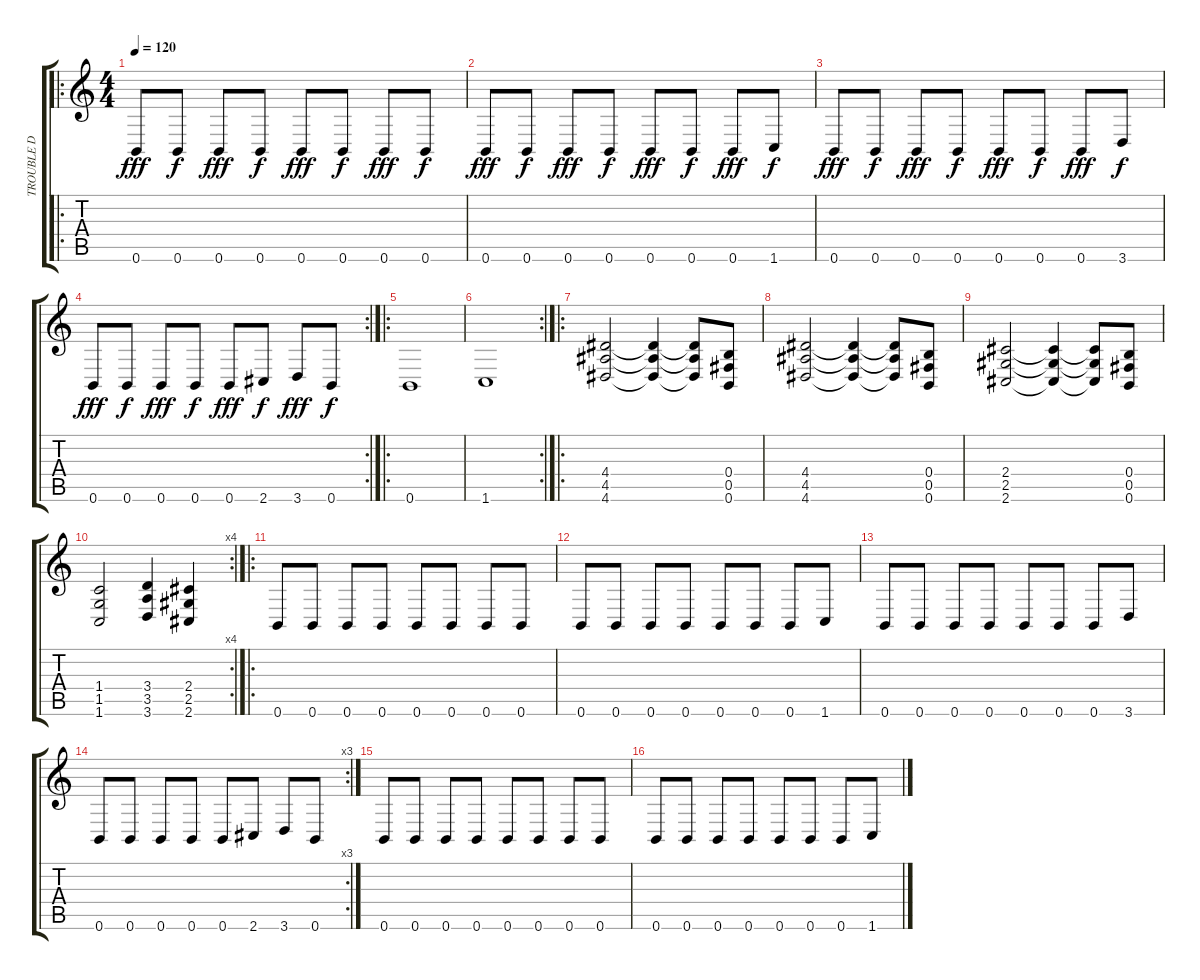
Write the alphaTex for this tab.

\track ("TROUBLE D" "TROUBLE D") {instrument electricbassfinger}
\staff {score tabs}
\tuning (Db4 Ab3 E3 B2 Gb2 B1) {hide}
\ro
\ts (4 4)
\tempo 120
\clef g2
\ks c
0.6.8{dy fff} 0.6.8{dy f} 0.6.8{dy fff} 0.6.8{dy f} 0.6.8{dy fff} 0.6.8{dy f} 0.6.8{dy fff} 0.6.8{dy f} |
0.6.8{dy fff} 0.6.8{dy f} 0.6.8{dy fff} 0.6.8{dy f} 0.6.8{dy fff} 0.6.8{dy f} 0.6.8{dy fff} 1.6.8{dy f} |
0.6.8{dy fff} 0.6.8{dy f} 0.6.8{dy fff} 0.6.8{dy f} 0.6.8{dy fff} 0.6.8{dy f} 0.6.8{dy fff} 3.6.8{dy f} |
\rc 2
0.6.8{dy fff} 0.6.8{dy f} 0.6.8{dy fff} 0.6.8{dy f} 0.6.8{dy fff} 2.6.8{dy f} 3.6.8{dy fff} 0.6.8{dy f} |
\ro
0.6.1 |
\rc 2
1.6.1 |
\ro
(4.4 4.5 4.6).2 (4.4{t} 4.5{t} 4.6{t}).4 (4.4{t} 4.5{t} 4.6{t}).8 (0.4 0.5 0.6).8 |
(4.4 4.5 4.6).2 (4.4{t} 4.5{t} 4.6{t}).4 (4.4{t} 4.5{t} 4.6{t}).8 (0.4 0.5 0.6).8 |
(2.4 2.5 2.6).2 (2.4{t} 2.5{t} 2.6{t}).4 (2.4{t} 2.5{t} 2.6{t}).8 (0.4 0.5 0.6).8 |
\rc 4
(1.4 1.5 1.6).2 (3.4 3.5 3.6).4 (2.4 2.5 2.6).4 |
\ro
0.6.8 0.6.8 0.6.8 0.6.8 0.6.8 0.6.8 0.6.8 0.6.8 |
0.6.8 0.6.8 0.6.8 0.6.8 0.6.8 0.6.8 0.6.8 1.6.8 |
0.6.8 0.6.8 0.6.8 0.6.8 0.6.8 0.6.8 0.6.8 3.6.8 |
\rc 3
0.6.8 0.6.8 0.6.8 0.6.8 0.6.8 2.6.8 3.6.8 0.6.8 |
0.6.8 0.6.8 0.6.8 0.6.8 0.6.8 0.6.8 0.6.8 0.6.8 |
0.6.8 0.6.8 0.6.8 0.6.8 0.6.8 0.6.8 0.6.8 1.6.8
